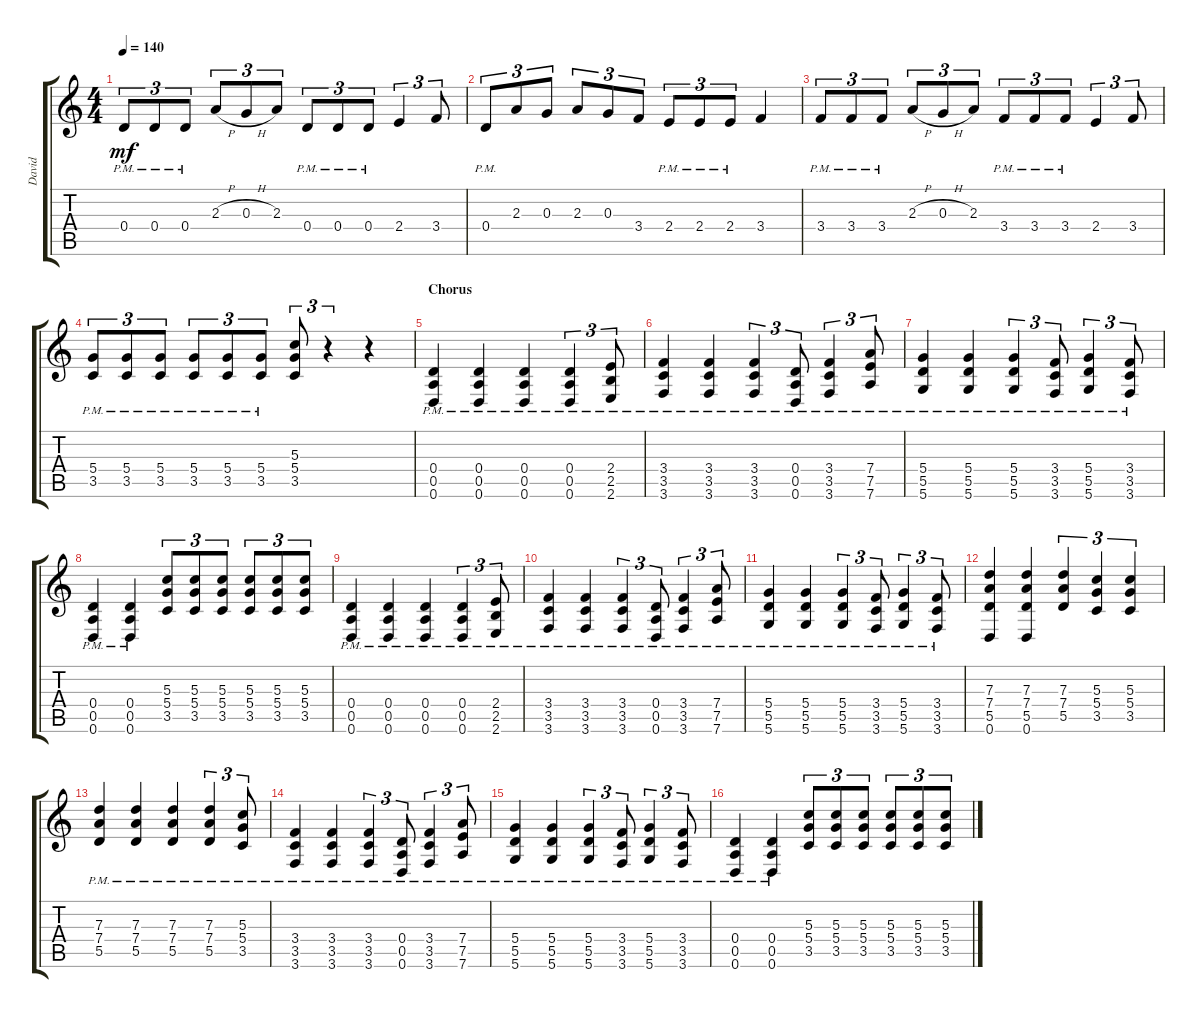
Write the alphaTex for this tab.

\track ("David" "David") {instrument distortionguitar}
\staff {score tabs}
\tuning (E4 B3 G3 D3 A2 D2) {hide}
\ts (4 4)
\tempo 140
\clef g2
\ks c
0.4{pm}.8{tu (3 2) dy mf} 0.4{pm}.8{tu (3 2)} 0.4{pm}.8{tu (3 2)} 2.3{h}.8{tu (3 2)} 0.3{h}.8{tu (3 2)} 2.3.8{tu (3 2)} 0.4{pm}.8{tu (3 2)} 0.4{pm}.8{tu (3 2)} 0.4{pm}.8{tu (3 2)} 2.4.4{tu (3 2)} 3.4.8{tu (3 2)} |
0.4{pm}.8{tu (3 2)} 2.3.8{tu (3 2)} 0.3.8{tu (3 2)} 2.3.8{tu (3 2)} 0.3.8{tu (3 2)} 3.4.8{tu (3 2)} 2.4{pm}.8{tu (3 2)} 2.4{pm}.8{tu (3 2)} 2.4{pm}.8{tu (3 2)} 3.4.4 |
3.4{pm}.8{tu (3 2)} 3.4{pm}.8{tu (3 2)} 3.4{pm}.8{tu (3 2)} 2.3{h}.8{tu (3 2)} 0.3{h}.8{tu (3 2)} 2.3.8{tu (3 2)} 3.4{pm}.8{tu (3 2)} 3.4{pm}.8{tu (3 2)} 3.4{pm}.8{tu (3 2)} 2.4.4{tu (3 2)} 3.4.8{tu (3 2)} |
(5.4{pm} 3.5{pm}).8{tu (3 2)} (5.4{pm} 3.5{pm}).8{tu (3 2)} (5.4{pm} 3.5{pm}).8{tu (3 2)} (5.4{pm} 3.5{pm}).8{tu (3 2)} (5.4{pm} 3.5{pm}).8{tu (3 2)} (5.4{pm} 3.5{pm}).8{tu (3 2)} (5.3 5.4 3.5).8{tu (3 2)} r.4{tu (3 2)} r.4 |
\section ("" "Chorus")
(0.4{pm} 0.5{pm} 0.6{pm}).4 (0.4{pm} 0.5{pm} 0.6{pm}).4 (0.4{pm} 0.5{pm} 0.6{pm}).4 (0.4{pm} 0.5{pm} 0.6{pm}).4{tu (3 2)} (2.4{pm} 2.5{pm} 2.6{pm}).8{tu (3 2)} |
(3.4{pm} 3.5{pm} 3.6{pm}).4 (3.4{pm} 3.5{pm} 3.6{pm}).4 (3.4{pm} 3.5{pm} 3.6{pm}).4{tu (3 2)} (0.4{pm} 0.5{pm} 0.6{pm}).8{tu (3 2)} (3.4{pm} 3.5{pm} 3.6{pm}).4{tu (3 2)} (7.4{pm} 7.5{pm} 7.6{pm}).8{tu (3 2)} |
(5.4{pm} 5.5{pm} 5.6{pm}).4 (5.4{pm} 5.5{pm} 5.6{pm}).4 (5.4{pm} 5.5{pm} 5.6{pm}).4{tu (3 2)} (3.4{pm} 3.5{pm} 3.6{pm}).8{tu (3 2)} (5.4{pm} 5.5{pm} 5.6{pm}).4{tu (3 2)} (3.4{pm} 3.5{pm} 3.6{pm}).8{tu (3 2)} |
(0.4{pm} 0.5{pm} 0.6{pm}).4 (0.4{pm} 0.5{pm} 0.6{pm}).4 (5.3 5.4 3.5).8{tu (3 2)} (5.3 5.4 3.5).8{tu (3 2)} (5.3 5.4 3.5).8{tu (3 2)} (5.3 5.4 3.5).8{tu (3 2)} (5.3 5.4 3.5).8{tu (3 2)} (5.3 5.4 3.5).8{tu (3 2)} |
(0.4{pm} 0.5{pm} 0.6{pm}).4 (0.4{pm} 0.5{pm} 0.6{pm}).4 (0.4{pm} 0.5{pm} 0.6{pm}).4 (0.4{pm} 0.5{pm} 0.6{pm}).4{tu (3 2)} (2.4{pm} 2.5{pm} 2.6{pm}).8{tu (3 2)} |
(3.4{pm} 3.5{pm} 3.6{pm}).4 (3.4{pm} 3.5{pm} 3.6{pm}).4 (3.4{pm} 3.5{pm} 3.6{pm}).4{tu (3 2)} (0.4{pm} 0.5{pm} 0.6{pm}).8{tu (3 2)} (3.4{pm} 3.5{pm} 3.6{pm}).4{tu (3 2)} (7.4{pm} 7.5{pm} 7.6{pm}).8{tu (3 2)} |
(5.4{pm} 5.5{pm} 5.6{pm}).4 (5.4{pm} 5.5{pm} 5.6{pm}).4 (5.4{pm} 5.5{pm} 5.6{pm}).4{tu (3 2)} (3.4{pm} 3.5{pm} 3.6{pm}).8{tu (3 2)} (5.4{pm} 5.5{pm} 5.6{pm}).4{tu (3 2)} (3.4{pm} 3.5{pm} 3.6{pm}).8{tu (3 2)} |
(7.3 7.4 5.5 0.6).4 (7.3 7.4 5.5 0.6).4 (7.3 7.4 5.5).4{tu (3 2)} (5.3 5.4 3.5).4{tu (3 2)} (5.3 5.4 3.5).4{tu (3 2)} |
(7.3{pm} 7.4{pm} 5.5{pm}).4 (7.3{pm} 7.4{pm} 5.5{pm}).4 (7.3{pm} 7.4{pm} 5.5{pm}).4 (7.3{pm} 7.4{pm} 5.5{pm}).4{tu (3 2)} (5.3{pm} 5.4{pm} 3.5{pm}).8{tu (3 2)} |
(3.4{pm} 3.5{pm} 3.6{pm}).4 (3.4{pm} 3.5{pm} 3.6{pm}).4 (3.4{pm} 3.5{pm} 3.6{pm}).4{tu (3 2)} (0.4{pm} 0.5{pm} 0.6{pm}).8{tu (3 2)} (3.4{pm} 3.5{pm} 3.6{pm}).4{tu (3 2)} (7.4{pm} 7.5{pm} 7.6{pm}).8{tu (3 2)} |
(5.4{pm} 5.5{pm} 5.6{pm}).4 (5.4{pm} 5.5{pm} 5.6{pm}).4 (5.4{pm} 5.5{pm} 5.6{pm}).4{tu (3 2)} (3.4{pm} 3.5{pm} 3.6{pm}).8{tu (3 2)} (5.4{pm} 5.5{pm} 5.6{pm}).4{tu (3 2)} (3.4{pm} 3.5{pm} 3.6{pm}).8{tu (3 2)} |
(0.4{pm} 0.5{pm} 0.6{pm}).4 (0.4{pm} 0.5{pm} 0.6{pm}).4 (5.3 5.4 3.5).8{tu (3 2)} (5.3 5.4 3.5).8{tu (3 2)} (5.3 5.4 3.5).8{tu (3 2)} (5.3 5.4 3.5).8{tu (3 2)} (5.3 5.4 3.5).8{tu (3 2)} (5.3 5.4 3.5).8{tu (3 2)}
